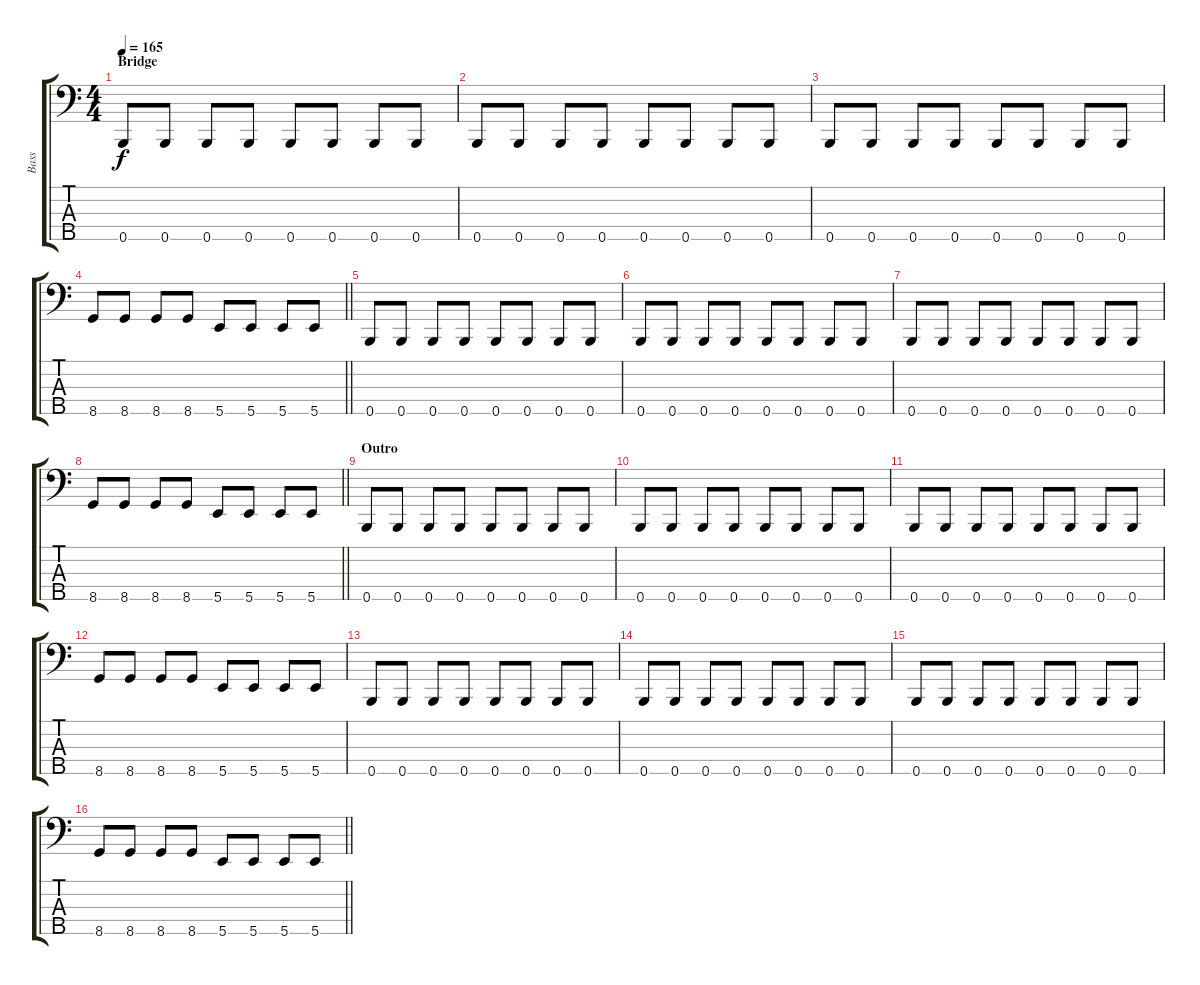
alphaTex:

\track ("Bass" "Bass") {instrument electricbasspick}
\staff {score tabs}
\tuning (G2 D2 A1 E1 B0) {hide}
\ts (4 4)
\section ("" "Bridge")
\tempo 165
\clef f4
\ks c
0.5.8{dy f} 0.5.8 0.5.8 0.5.8 0.5.8 0.5.8 0.5.8 0.5.8 |
0.5.8 0.5.8 0.5.8 0.5.8 0.5.8 0.5.8 0.5.8 0.5.8 |
0.5.8 0.5.8 0.5.8 0.5.8 0.5.8 0.5.8 0.5.8 0.5.8 |
\barLineRight lightlight
8.5.8 8.5.8 8.5.8 8.5.8 5.5.8 5.5.8 5.5.8 5.5.8 |
0.5.8 0.5.8 0.5.8 0.5.8 0.5.8 0.5.8 0.5.8 0.5.8 |
0.5.8 0.5.8 0.5.8 0.5.8 0.5.8 0.5.8 0.5.8 0.5.8 |
0.5.8 0.5.8 0.5.8 0.5.8 0.5.8 0.5.8 0.5.8 0.5.8 |
\barLineRight lightlight
8.5.8 8.5.8 8.5.8 8.5.8 5.5.8 5.5.8 5.5.8 5.5.8 |
\section ("" "Outro")
0.5.8 0.5.8 0.5.8 0.5.8 0.5.8 0.5.8 0.5.8 0.5.8 |
0.5.8 0.5.8 0.5.8 0.5.8 0.5.8 0.5.8 0.5.8 0.5.8 |
0.5.8 0.5.8 0.5.8 0.5.8 0.5.8 0.5.8 0.5.8 0.5.8 |
8.5.8 8.5.8 8.5.8 8.5.8 5.5.8 5.5.8 5.5.8 5.5.8 |
0.5.8 0.5.8 0.5.8 0.5.8 0.5.8 0.5.8 0.5.8 0.5.8 |
0.5.8 0.5.8 0.5.8 0.5.8 0.5.8 0.5.8 0.5.8 0.5.8 |
0.5.8 0.5.8 0.5.8 0.5.8 0.5.8 0.5.8 0.5.8 0.5.8 |
\barLineRight lightlight
8.5.8 8.5.8 8.5.8 8.5.8 5.5.8 5.5.8 5.5.8 5.5.8
